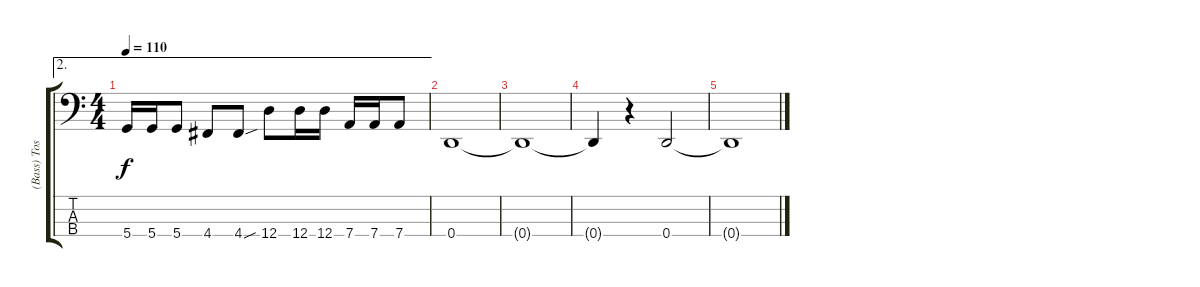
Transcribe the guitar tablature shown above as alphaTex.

\track ("(Bass) Toshiya" "(Bass) Tos") {instrument electricbasspick}
\staff {score tabs}
\tuning (G2 D2 A1 D1) {hide}
\ae 2
\ts (4 4)
\tempo 110
\clef f4
\ks c
5.4.16{dy f} 5.4.16 5.4.8 4.4.8 4.4{sou}.8 12.4.8 12.4.16 12.4.16 7.4.16 7.4.16 7.4.8 |
0.4.1 |
0.4{t}.1 |
0.4{t}.4 r.4 0.4.2 |
0.4{t}.1{volume 0}
